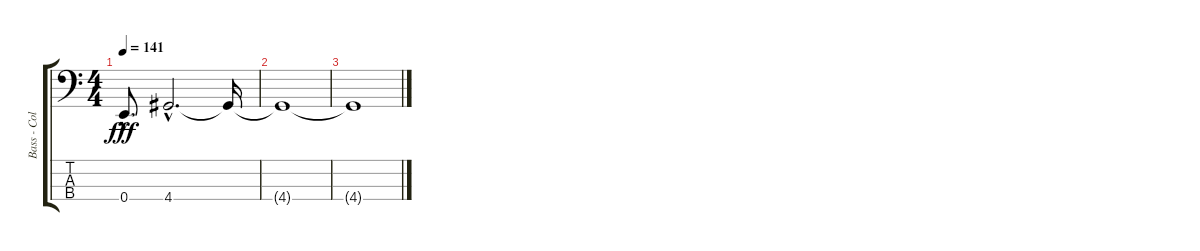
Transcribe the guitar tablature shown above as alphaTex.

\track ("Bass - Colin Greenwood" "Bass - Col") {instrument acousticbass}
\staff {score tabs}
\tuning (G2 D2 A1 E1) {hide}
\ts (4 4)
\tempo 141
\clef f4
\ks c
0.4{hac t}.8{d dy fff} 4.4{hac}.2{d} 4.4{t}.16 |
4.4{t}.1 |
4.4{t}.1
